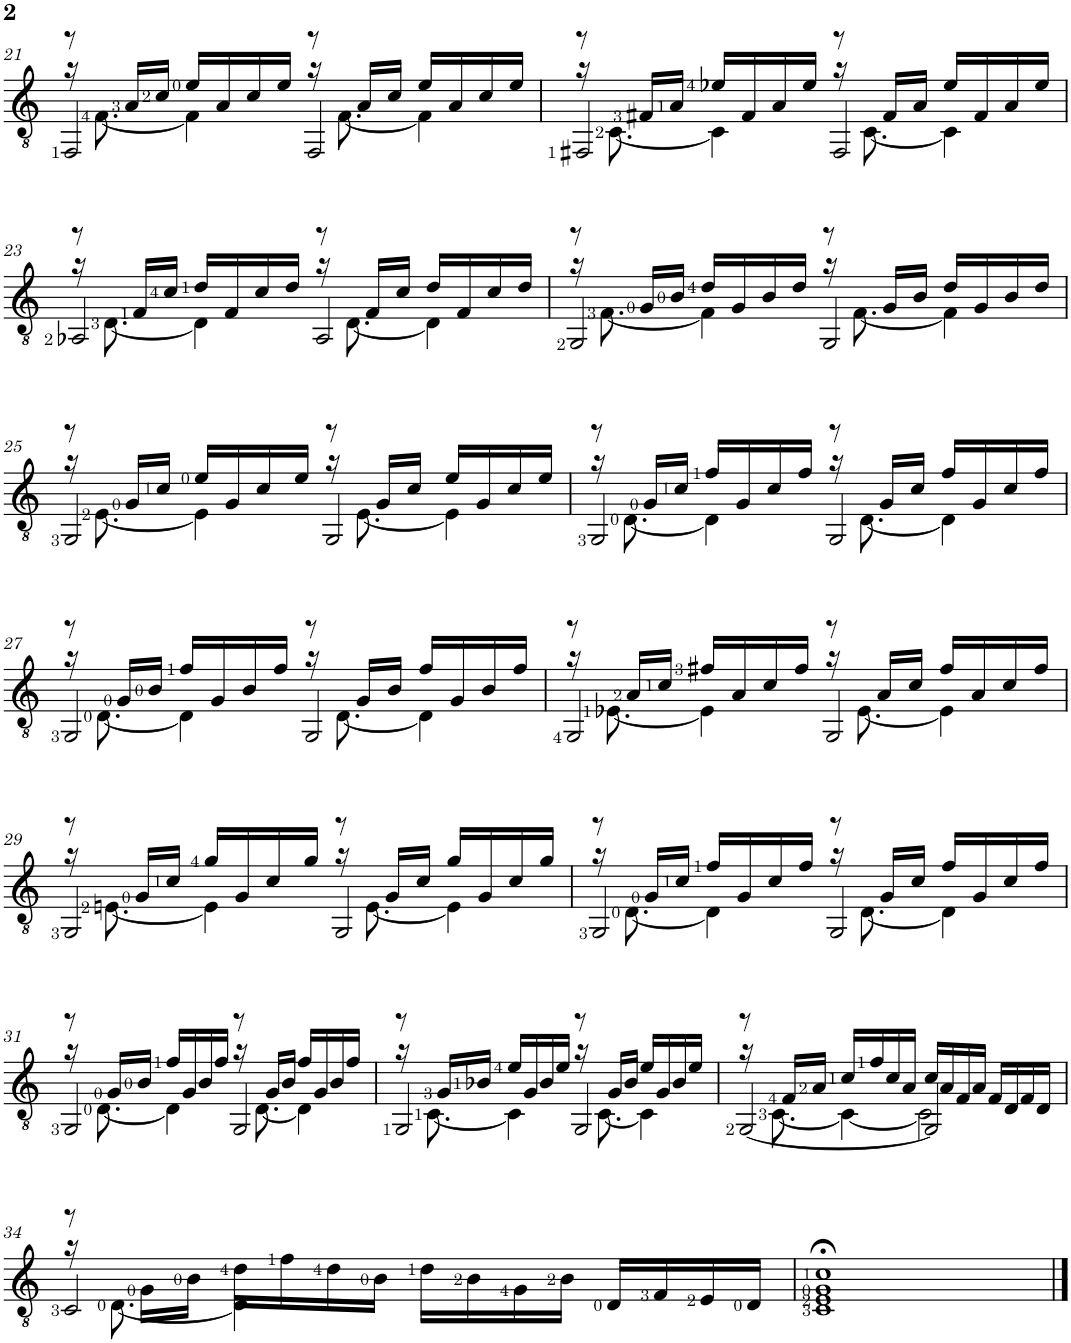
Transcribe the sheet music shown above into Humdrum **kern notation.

**kern
*part1
*staff1
*I"Classical Guitar
!!LO:PB:g=z
*clefGv2
*k[]
*C:
*M4/4
*met(c)
=21
*^
*	*^
8r	16r	2FF/
.	[<8.F\	.
16A/LL	.	.
16c/JJ	.	.
16e/LL	4F\]	.
16A/	.	.
16c/	.	.
16e/JJ	.	.
8r	16r	2FF/
.	[<8.F\	.
16A/LL	.	.
16c/JJ	.	.
16e/LL	4F\]	.
16A/	.	.
16c/	.	.
16e/JJ	.	.
=22	=22	=22
8r	16r	2FF#X/
.	[<8.C\	.
16F#X/LL	.	.
16A/JJ	.	.
16e-X/LL	4C\]	.
16F#/	.	.
16A/	.	.
16e-/JJ	.	.
8r	16r	2FF#/
.	[<8.C\	.
16F#/LL	.	.
16A/JJ	.	.
16e-/LL	4C\]	.
16F#/	.	.
16A/	.	.
16e-/JJ	.	.
!!LO:LB:g=z	!!	!!
=23	=23	=23
8r	16r	2AA-X/
.	[<8.D\	.
16F/LL	.	.
16c/JJ	.	.
16d/LL	4D\]	.
16F/	.	.
16c/	.	.
16d/JJ	.	.
8r	16r	2AA-/
.	[<8.D\	.
16F/LL	.	.
16c/JJ	.	.
16d/LL	4D\]	.
16F/	.	.
16c/	.	.
16d/JJ	.	.
=24	=24	=24
8r	16r	2GG/
.	[<8.F\	.
16G/LL	.	.
16B/JJ	.	.
16d/LL	4F\]	.
16G/	.	.
16B/	.	.
16d/JJ	.	.
8r	16r	2GG/
.	[<8.F\	.
16G/LL	.	.
16B/JJ	.	.
16d/LL	4F\]	.
16G/	.	.
16B/	.	.
16d/JJ	.	.
!!LO:LB:g=z	!!	!!
=25	=25	=25
8r	16r	2GG/
.	[<8.E\	.
16G/LL	.	.
16c/JJ	.	.
16e/LL	4E\]	.
16G/	.	.
16c/	.	.
16e/JJ	.	.
8r	16r	2GG/
.	[<8.E\	.
16G/LL	.	.
16c/JJ	.	.
16e/LL	4E\]	.
16G/	.	.
16c/	.	.
16e/JJ	.	.
=26	=26	=26
8r	16r	2GG/
.	[<8.D\	.
16G/LL	.	.
16c/JJ	.	.
16f/LL	4D\]	.
16G/	.	.
16c/	.	.
16f/JJ	.	.
8r	16r	2GG/
.	[<8.D\	.
16G/LL	.	.
16c/JJ	.	.
16f/LL	4D\]	.
16G/	.	.
16c/	.	.
16f/JJ	.	.
!!LO:LB:g=z	!!	!!
=27	=27	=27
8r	16r	2GG/
.	[<8.D\	.
16G/LL	.	.
16B/JJ	.	.
16f/LL	4D\]	.
16G/	.	.
16B/	.	.
16f/JJ	.	.
8r	16r	2GG/
.	[<8.D\	.
16G/LL	.	.
16B/JJ	.	.
16f/LL	4D\]	.
16G/	.	.
16B/	.	.
16f/JJ	.	.
=28	=28	=28
8r	16r	2GG/
.	[<8.E-X\	.
16A/LL	.	.
16c/JJ	.	.
16f#X/LL	4E-\]	.
16A/	.	.
16c/	.	.
16f#/JJ	.	.
8r	16r	2GG/
.	[<8.E-\	.
16A/LL	.	.
16c/JJ	.	.
16f#/LL	4E-\]	.
16A/	.	.
16c/	.	.
16f#/JJ	.	.
!!LO:LB:g=z	!!	!!
=29	=29	=29
8r	16r	2GG/
.	[<8.En\	.
16G/LL	.	.
16c/JJ	.	.
16g/LL	4E\]	.
16G/	.	.
16c/	.	.
16g/JJ	.	.
8r	16r	2GG/
.	[<8.E\	.
16G/LL	.	.
16c/JJ	.	.
16g/LL	4E\]	.
16G/	.	.
16c/	.	.
16g/JJ	.	.
=30	=30	=30
8r	16r	2GG/
.	[<8.D\	.
16G/LL	.	.
16c/JJ	.	.
16f/LL	4D\]	.
16G/	.	.
16c/	.	.
16f/JJ	.	.
8r	16r	2GG/
.	[<8.D\	.
16G/LL	.	.
16c/JJ	.	.
16f/LL	4D\]	.
16G/	.	.
16c/	.	.
16f/JJ	.	.
!!LO:LB:g=z	!!	!!
=31	=31	=31
8r	16r	2GG/
.	[<8.D\	.
16G/LL	.	.
16B/JJ	.	.
16f/LL	4D\]	.
16G/	.	.
16B/	.	.
16f/JJ	.	.
8r	16r	2GG/
.	[<8.D\	.
16G/LL	.	.
16B/JJ	.	.
16f/LL	4D\]	.
16G/	.	.
16B/	.	.
16f/JJ	.	.
=32	=32	=32
8r	16r	2GG/
.	[<8.C\	.
16G/LL	.	.
16B-X/JJ	.	.
16e/LL	4C\]	.
16G/	.	.
16B-/	.	.
16e/JJ	.	.
8r	16r	2GG/
.	[<8.C\	.
16G/LL	.	.
16B-/JJ	.	.
16e/LL	4C\]	.
16G/	.	.
16B-/	.	.
16e/JJ	.	.
=33	=33	=33
8r	16r	[<2GG/
.	[<8.C\	.
16F/LL	.	.
16A/JJ	.	.
16c/LL	4C\_	.
16f/	.	.
16c/	.	.
16A/JJ	.	.
16c/LL	2C\]	2GG/]
16A/	.	.
16F/	.	.
16A/JJ	.	.
16F/LL	.	.
16D/	.	.
16F/	.	.
16D/JJ	.	.
!!LO:LB:g=z	!!	!!
=34	=34	=34
8r	16r	2C/
.	[<8.D\	.
16G\LL	.	.
16B\JJ	.	.
16d\LL	4D\]	.
16f\	.	.
16d\	.	.
16B\JJ	.	.
16d\LL	2ryy	2ryy
16B\	.	.
16G\	.	.
16B\JJ	.	.
16D/LL	.	.
16F/	.	.
16E/	.	.
16D/JJ	.	.
*	*v	*v
=35	=35
1E;< 1G;< 1c;<	1C
*v	*v
==
*-
